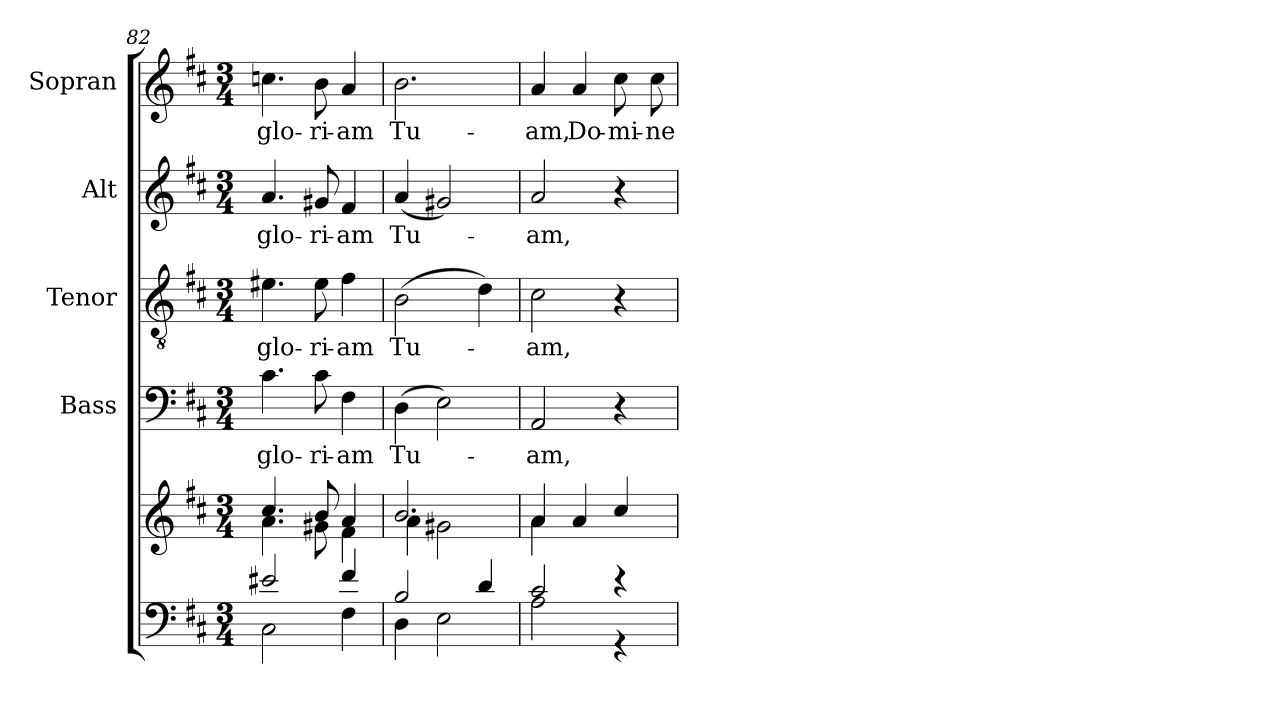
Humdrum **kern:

**kern	**kern	**kern	**text	**kern	**text	**kern	**text	**kern	**text
*part5	*part5	*part4	*part4	*part3	*part3	*part2	*part2	*part1	*part1
*staff6	*staff5	*staff4	*staff4	*staff3	*staff3	*staff2	*staff2	*staff1	*staff1
*	*	*I"Bass	*	*I"Tenor	*	*I"Alt	*	*I"Sopran	*
*	*	*I'B.	*	*I'T.	*	*I'A.	*	*I'S.	*
!!LO:PB:g=z
*clefF4	*clefG2	*clefF4	*	*clefGv2	*	*clefG2	*	*clefG2	*
*k[f#c#]	*k[f#c#]	*k[f#c#]	*	*k[f#c#]	*	*k[f#c#]	*	*k[f#c#]	*
*D:	*D:	*D:	*	*D:	*	*D:	*	*D:	*
*M3/4	*M3/4	*M3/4	*	*M3/4	*	*M3/4	*	*M3/4	*
=82	=82	=82	=82	=82	=82	=82	=82	=82	=82
*^	*^	*	*	*	*	*	*	*	*
!	!	!	!	!	!LO:LY:b	!	!LO:LY:b	!	!LO:LY:b	!	!LO:LY:b
2e#X/	2C#\	4.cc#/	4.a\	4.c#\	glo-	4.e#X\	glo-	4.a/	glo-	4.ccn\	glo-
!	!	!	!	!	!LO:LY:b	!	!LO:LY:b	!	!LO:LY:b	!	!LO:LY:b
.	.	8b/	8g#X\	8c#\	-ri-	8e#\	-ri-	8g#X/	-ri-	8b\	-ri-
!	!	!	!	!	!LO:LY:b	!	!LO:LY:b	!	!LO:LY:b	!	!LO:LY:b
4f#/	4F#\	4a/	4f#\	4F#\	-am	4f#\	-am	4f#/	-am	4a/	-am
=83	=83	=83	=83	=83	=83	=83	=83	=83	=83	=83	=83
!	!	!	!	!	!LO:LY:b	!	!LO:LY:b	!	!LO:LY:b	!	!LO:LY:b
2B/	4D\	2.b/	4a\	(>4D\	Tu-	(>2B\	Tu-	(<4a/	Tu-	2.b\	Tu-
.	2E\	.	2g#X\	2E\)	.	.	.	2g#X/)	.	.	.
4d/	.	.	.	.	.	4d\)	.	.	.	.	.
=84	=84	=84	=84	=84	=84	=84	=84	=84	=84	=84	=84
!	!	!	!	!	!LO:LY:b	!	!LO:LY:b	!	!LO:LY:b	!	!LO:LY:b
2c#/	2A\	4a/	4a\	2AA/	-am,	2c#\	-am,	2a/	-am,	4a/	-am,
!	!	!	!	!	!	!	!	!	!	!	!LO:LY:b
.	.	4a/	2ryy	.	.	.	.	.	.	4a/	Do-
!	!	!	!	!	!	!	!	!	!	!	!LO:LY:b
4r	4r	4cc#/	.	4r	.	4r	.	4r	.	8cc#\	-mi-
!	!	!	!	!	!	!	!	!	!	!	!LO:LY:b
.	.	.	.	.	.	.	.	.	.	8cc#\	-ne
*v	*v	*	*	*	*	*	*	*	*	*	*
*	*v	*v	*	*	*	*	*	*	*	*
=	=	=	=	=	=	=	=	=	=
*-	*-	*-	*-	*-	*-	*-	*-	*-	*-
